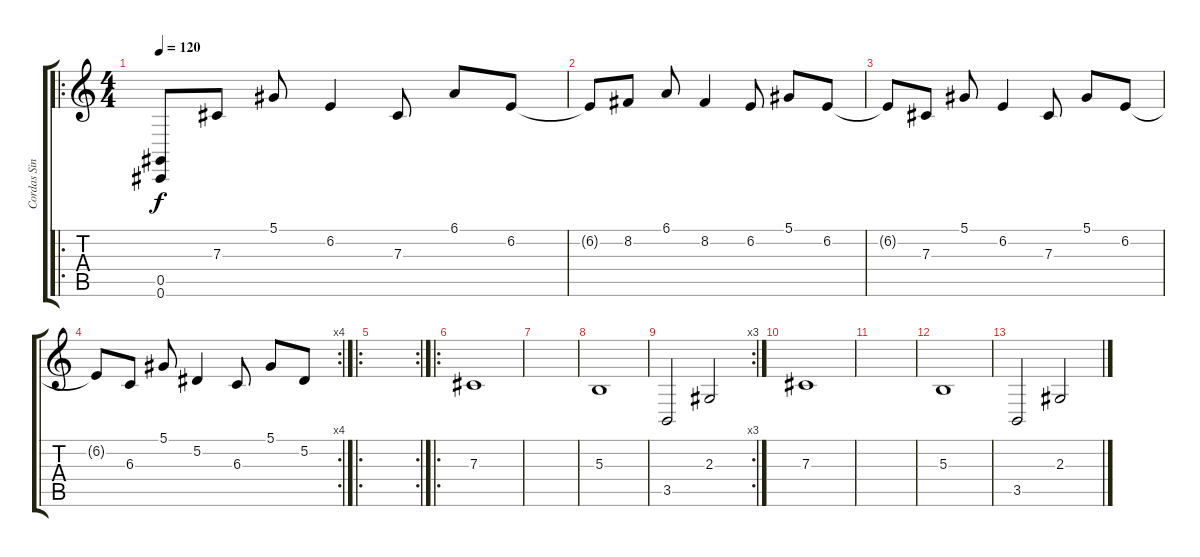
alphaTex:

\track ("Cordas Sinfônicas 2" "Cordas Sin") {instrument synthstrings2}
\staff {score tabs}
\tuning (Eb4 Bb3 Gb3 Db3 Ab2 Db2) {hide}
\ro
\ts (4 4)
\tempo 120
\clef g2
\ks c
(0.5 0.6).8{dy f} 7.3.8 5.1.8 6.2.4 7.3.8 6.1.8 6.2.8 |
6.2{t}.8 8.2.8 6.1.8 8.2.4 6.2.8 5.1.8 6.2.8 |
6.2{t}.8 7.3.8 5.1.8 6.2.4 7.3.8 5.1.8 6.2.8 |
\rc 4
6.2{t}.8 6.3.8 5.1.8 5.2.4 6.3.8 5.1.8 5.2.8 |
\ro
\rc 2
|
\ro
7.3.1 |
|
5.3.1 |
\rc 3
3.5.2 2.3.2 |
7.3.1 |
|
5.3.1 |
3.5.2 2.3.2
